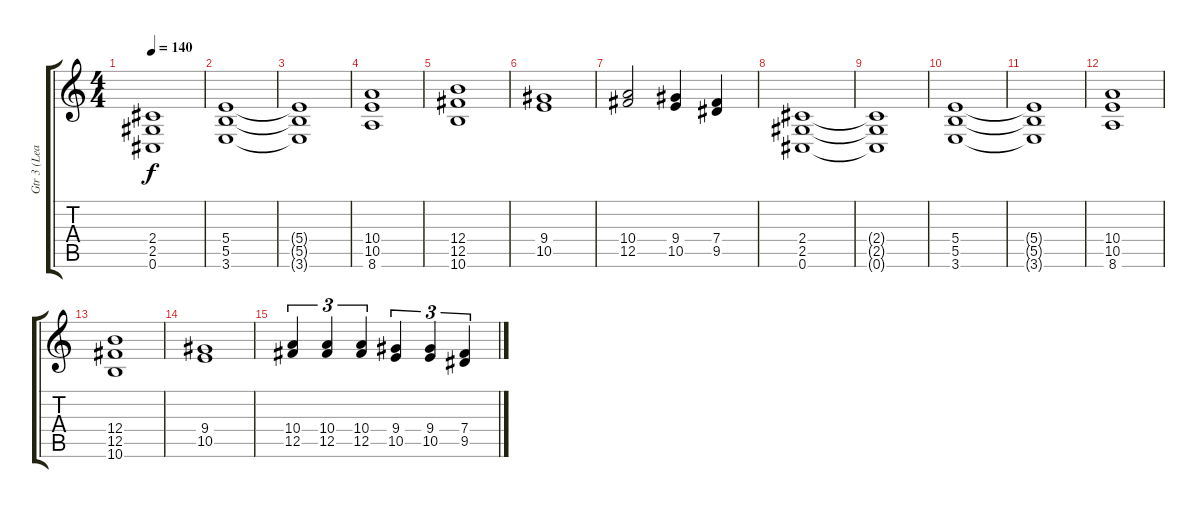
\track ("Gtr 3 (Lead)" "Gtr 3 (Lea") {instrument distortionguitar}
\staff {score tabs}
\tuning (Db4 Ab3 E3 B2 Gb2 Db2) {hide}
\ts (4 4)
\tempo 140
\clef g2
\ks c
(2.4{t} 2.5{t} 0.6{t}).1{dy f} |
(5.4 5.5 3.6).1 |
(5.4{t} 5.5{t} 3.6{t}).1 |
(10.4 10.5 8.6).1 |
(12.4 12.5 10.6).1 |
(9.4 10.5).1 |
(10.4 12.5).2 (9.4 10.5).4 (7.4 9.5).4 |
(2.4 2.5 0.6).1 |
(2.4{t} 2.5{t} 0.6{t}).1 |
(5.4 5.5 3.6).1 |
(5.4{t} 5.5{t} 3.6{t}).1 |
(10.4 10.5 8.6).1 |
(12.4 12.5 10.6).1 |
(9.4 10.5).1 |
(10.4 12.5).4{tu (3 2)} (10.4 12.5).4{tu (3 2)} (10.4 12.5).4{tu (3 2)} (9.4 10.5).4{tu (3 2)} (9.4 10.5).4{tu (3 2)} (7.4 9.5).4{tu (3 2)}
